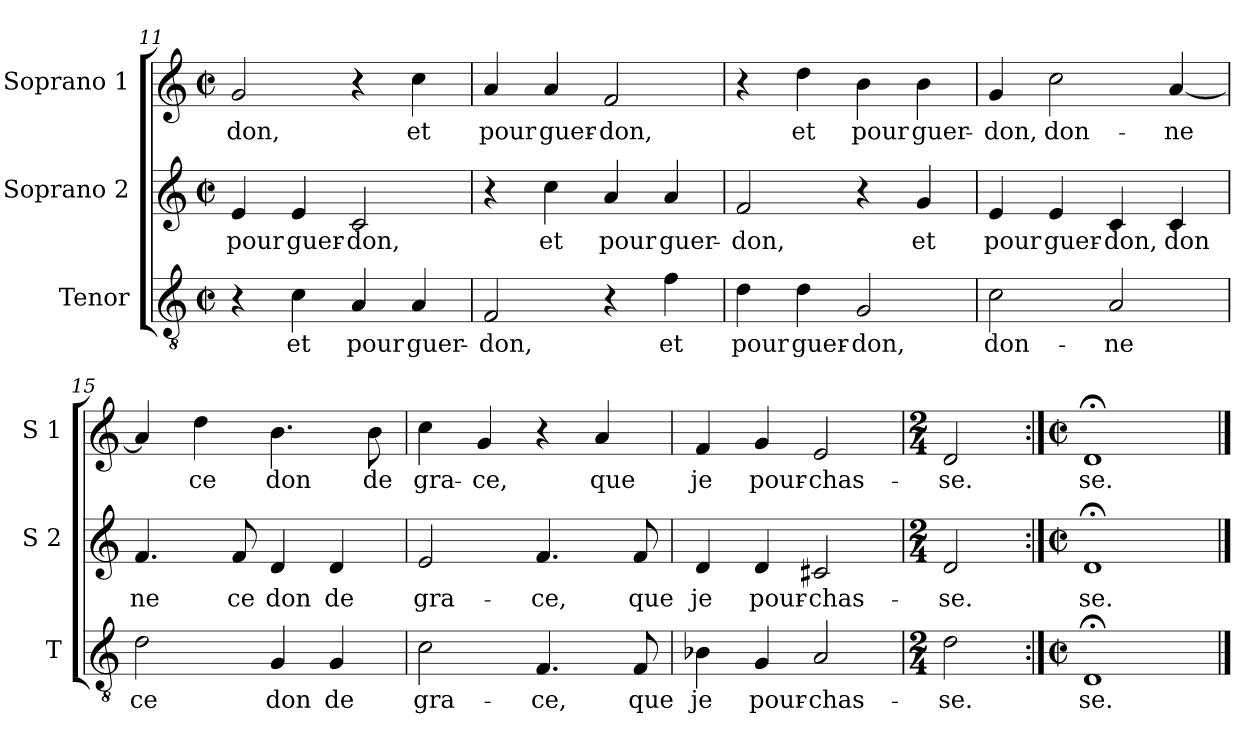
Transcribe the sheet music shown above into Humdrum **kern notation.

**kern	**text	**kern	**text	**kern	**text
*part3	*part3	*part2	*part2	*part1	*part1
*staff3	*staff3	*staff2	*staff2	*staff1	*staff1
*I"Tenor	*	*I"Soprano 2	*	*I"Soprano 1	*
*I'T	*	*I'S 2	*	*I'S 1	*
*clefGv2	*	*clefG2	*	*clefG2	*
*k[]	*	*k[]	*	*k[]	*
*C:	*	*C:	*	*C:	*
*M2/2	*	*M2/2	*	*M2/2	*
*met(c|)	*	*met(c|)	*	*met(c|)	*
=11	=11	=11	=11	=11	=11
!	!	!	!LO:LY:b	!	!LO:LY:b
4r	.	4e/	pour	2g/	-don,
!	!LO:LY:b	!	!LO:LY:b	!	!
4c\	et	4e/	guer-	.	.
!	!LO:LY:b	!	!LO:LY:b	!	!
4A/	pour	2c/	-don,	4r	.
!	!LO:LY:b	!	!	!	!LO:LY:b
4A/	guer-	.	.	4cc\	et
=12	=12	=12	=12	=12	=12
!	!LO:LY:b	!	!	!	!LO:LY:b
2F/	-don,	4r	.	4a/	pour
!	!	!	!LO:LY:b	!	!LO:LY:b
.	.	4cc\	et	4a/	guer-
!	!	!	!LO:LY:b	!	!LO:LY:b
4r	.	4a/	pour	2f/	-don,
!	!LO:LY:b	!	!LO:LY:b	!	!
4f\	et	4a/	guer-	.	.
=13	=13	=13	=13	=13	=13
!	!LO:LY:b	!	!LO:LY:b	!	!
4d\	pour	2f/	-don,	4r	.
!	!LO:LY:b	!	!	!	!LO:LY:b
4d\	guer-	.	.	4dd\	et
!	!LO:LY:b	!	!	!	!LO:LY:b
2G/	-don,	4r	.	4b\	pour
!	!	!	!LO:LY:b	!	!LO:LY:b
.	.	4g/	et	4b\	guer-
=14	=14	=14	=14	=14	=14
!	!LO:LY:b	!	!LO:LY:b	!	!LO:LY:b
2c\	don-	4e/	pour	4g/	-don,
!	!	!	!LO:LY:b	!	!LO:LY:b
.	.	4e/	guer-	2cc\	don-
!	!LO:LY:b	!	!LO:LY:b	!	!
2A/	-ne	4c/	-don,	.	.
!	!	!	!LO:LY:b	!	!LO:LY:b
.	.	4c/	don	[4a/	-ne
!!LO:LB:g=z
=15	=15	=15	=15	=15	=15
!	!LO:LY:b	!	!LO:LY:b	!	!
2d\	ce	4.f/	ne	4a/]	.
!	!	!	!	!	!LO:LY:b
.	.	.	.	4dd\	ce
!	!	!	!LO:LY:b	!	!
.	.	8f/	ce	.	.
!	!LO:LY:b	!	!LO:LY:b	!	!LO:LY:b
4G/	don	4d/	don	4.b\	don
!	!LO:LY:b	!	!LO:LY:b	!	!
4G/	de	4d/	de	.	.
!	!	!	!	!	!LO:LY:b
.	.	.	.	8b\	de
=16	=16	=16	=16	=16	=16
!	!LO:LY:b	!	!LO:LY:b	!	!LO:LY:b
2c\	gra-	2e/	gra-	4cc\	gra-
!	!	!	!	!	!LO:LY:b
.	.	.	.	4g/	-ce,
!	!LO:LY:b	!	!LO:LY:b	!	!
4.F/	-ce,	4.f/	-ce,	4r	.
!	!	!	!	!	!LO:LY:b
.	.	.	.	4a/	que
!	!LO:LY:b	!	!LO:LY:b	!	!
8F/	que	8f/	que	.	.
=17	=17	=17	=17	=17	=17
!	!LO:LY:b	!	!LO:LY:b	!	!LO:LY:b
4B-X\	je	4d/	je	4f/	je
!	!LO:LY:b	!	!LO:LY:b	!	!LO:LY:b
4G/	pour-	4d/	pour-	4g/	pour-
!	!LO:LY:b	!	!LO:LY:b	!	!LO:LY:b
2A/	-chas-	2c#X/	-chas-	2e/	-chas-
=18	=18	=18	=18	=18	=18
*M2/4	*	*M2/4	*	*M2/4	*
!	!LO:LY:b	!	!LO:LY:b	!	!LO:LY:b
2d\	-se.	2d/	-se.	2d/	-se.
=19:|!	=19:|!	=19:|!	=19:|!	=19:|!	=19:|!
*M2/2	*	*M2/2	*	*M2/2	*
*met(c|)	*	*met(c|)	*	*met(c|)	*
!	!LO:LY:b	!	!LO:LY:b	!	!LO:LY:b
1D;<	se.	1d;<	se.	1d;<	se.
==	==	==	==	==	==
*-	*-	*-	*-	*-	*-
